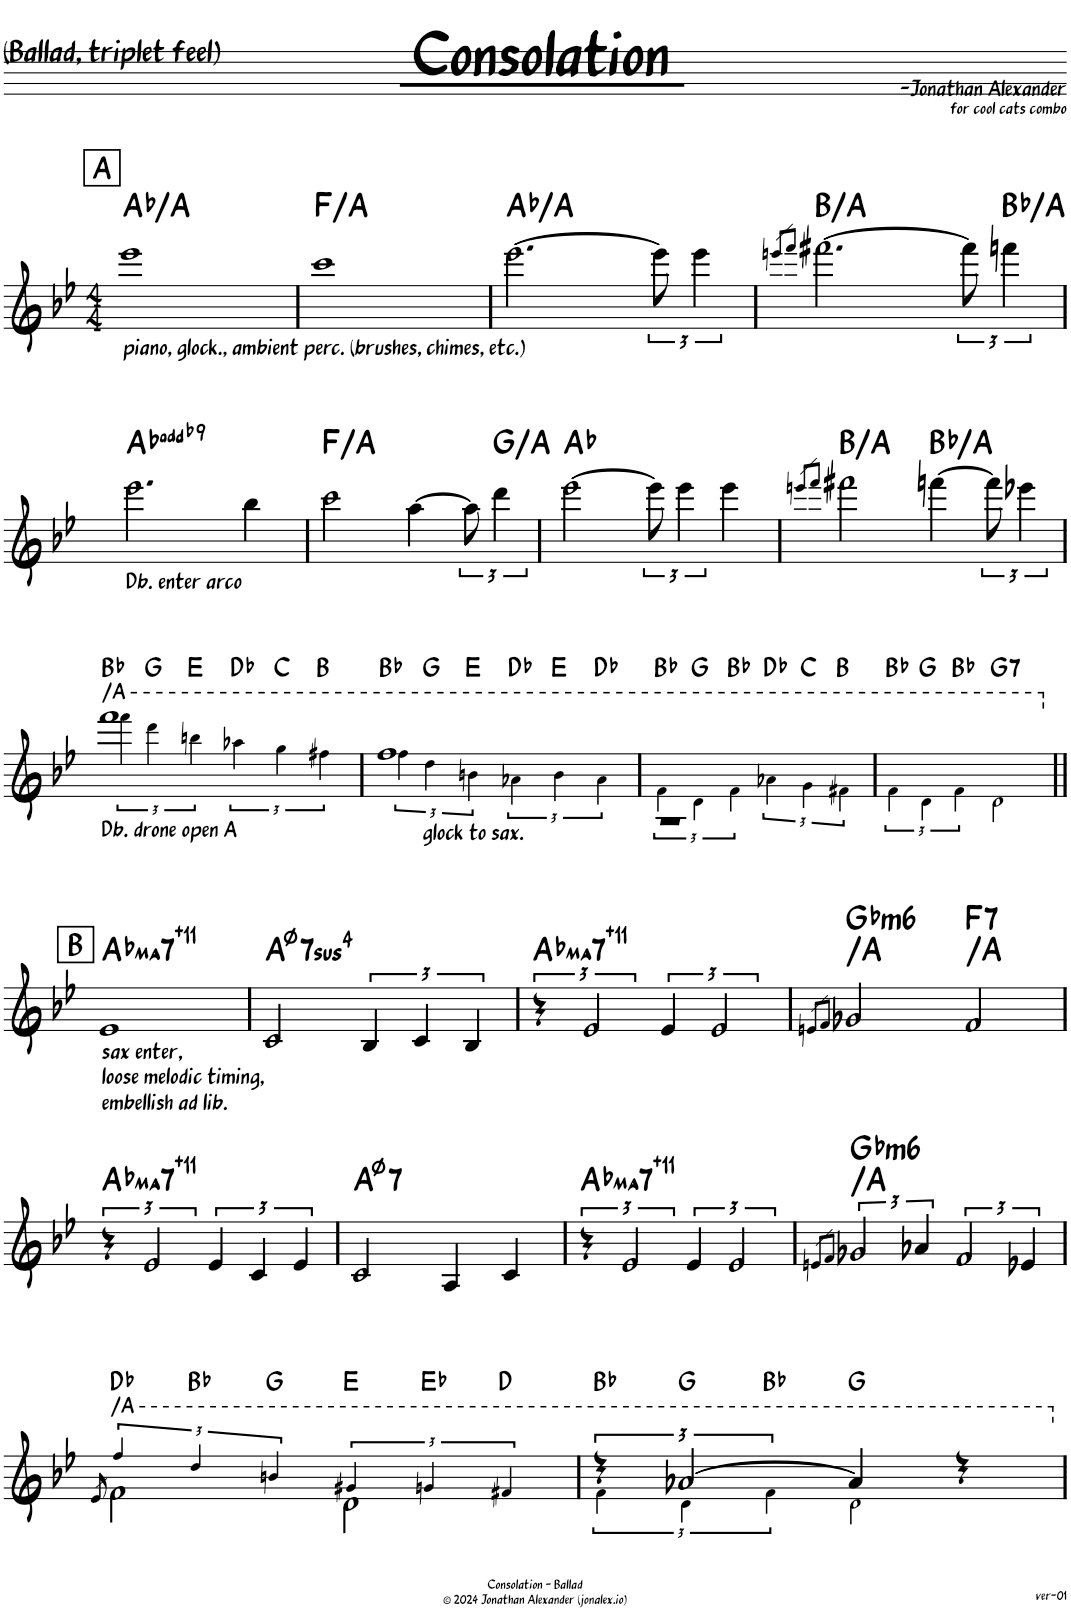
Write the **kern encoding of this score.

**kern	**harte
*part1	*part1
*staff1	*
*I"Piano	*
*I'Pno.	*
*clefG2	*
*k[b-e-]	*
*M4/4	*
=1	=1
1ryy	.
!!LO:LB:g=z
=2-	=2-
!!LO:REH:place=s1:a:B:rj:fs=14:t=A
*M4/4	*
!LO:TX:b:t=piano, glock., ambient perc. (brushes, chimes, etc.)	!
1eee-	Ab:maj/#1
=3	=3
1ccc	F:maj/3
=4	=4
[2.eee-\	Ab:maj/#1
12eee-\]	.
6eee-\	.
=5	=5
8qeeen/L	.
8qfff/J	.
[2.fff#X\	B:maj/b7
12fff#\]	.
6fffn\	Bb:maj/7
!!LO:LB:g=z
=6	=6
!LO:TX:b:t=Db. enter arco	!
2.eee-\	Ab:maj(b9)
4bb-\	.
=7	=7
2ccc\	F:maj/3
[4aa\	.
12aa\]	.
6ddd\	G:maj/2
=8	=8
[2eee-\	Ab:maj
12eee-\]	.
6eee-\	.
4eee-\	.
=9	=9
8qeeen/L	.
8qfff/J	.
2fff#X\	B:maj/b7
[4fffn\	Bb:maj/7
12fff\]	.
6eee-X\	.
!!LO:LB:g=z
=10	=10
!LO:TX:b:t=Db. drone open A	!
!LO:TX:a:t=/A	!
!LO:N:head=solid	!
*^	*
6fff!\	1fff	Bb:maj
6ddd!\	.	G:maj
6bbn!\	.	E:maj
6aa-X!\	.	Db:maj
6gg!\	.	C:maj
6ff#X!\	.	B:maj
=11	=11	=11
!LO:N:head=solid	!	!
6ff!\	1ff	Bb:maj
!LO:TX:b:t=glock to sax.	!	!
6dd!\	.	G:maj
6bn!\	.	E:maj
6a-X!\	.	Db:maj
6b!\	.	E:maj
6a-!\	.	Db:maj
=12	=12	=12
!LO:N:head=solid	!	!
6f!\	1r	Bb:maj
6d!\	.	G:maj
6f!\	.	Bb:maj
6a-X!\	.	Db:maj
6g!\	.	C:maj
6f#X!\	.	B:maj
*v	*v	*
=13	=13
6f!\	Bb:maj
6d!\	G:maj
6f!\	Bb:maj
!	!LO:H:kt=7
2d!\	G:7
!!LO:LB:g=z
!!LO:REH:place=s1:a:B:rj:fs=14:t=B
=14||	=14||
!LO:TX:b:t=sax enter,	!
!LO:TX:b:t=loose melodic timing,	!
!LO:TX:b:t=embellish ad lib.	!LO:H:kt=ma7
1e-	Ab:maj7(#11)
=15	=15
!	!LO:H:kt=74
2c/	A:sus4(7)
6B-/	.
6c/	.
6B-/	.
=16	=16
!	!LO:H:kt=ma7
6r	Ab:maj7(#11)
3e-/	.
6e-/	.
3e-/	.
=17	=17
8qen/L	.
8qf/J	.
!	!LO:H:n=1:kt=N.C.
!	!LO:H:n=2:kt=m6
2g-X/	N Gb:min6
!	!LO:H:n=1:kt=N.C.
!	!LO:H:n=2:kt=7
2f/	N F:7
!!LO:LB:g=z
=18	=18
!	!LO:H:kt=ma7
6r	Ab:maj7(#11)
3e-/	.
6e-/	.
6c/	.
6e-/	.
=19	=19
!	!LO:H:kt=7
2c/	A:hdim7
4A/	.
4c/	.
=20	=20
!	!LO:H:kt=ma7
6r	Ab:maj7(#11)
3e-/	.
6e-/	.
3e-/	.
=21	=21
8qen/L	.
8qf/J	.
!	!LO:H:n=1:kt=N.C.
!	!LO:H:n=2:kt=m6
3g-X/	N Gb:min6
6a-X/	.
3f/	.
6e-X/	.
!!LO:LB:g=z
=22	=22
8qe-/	.
*^	*
!LO:TX:a:t=/A	!	!
2f\	6ff!/	Db:maj
.	6dd!/	Bb:maj
.	6bn!/	G:maj
2d\	6g#X!/	E:maj
.	6gn!/	Eb:maj
.	6f#X!/	D:maj
=23	=23	=23
6r	6f!\	Bb:maj
[>3a-X/	6d!\	G:maj
.	6f!\	Bb:maj
4a-/]	2d!\	G:maj
4r	.	.
*v	*v	*
=	=
*-	*-
